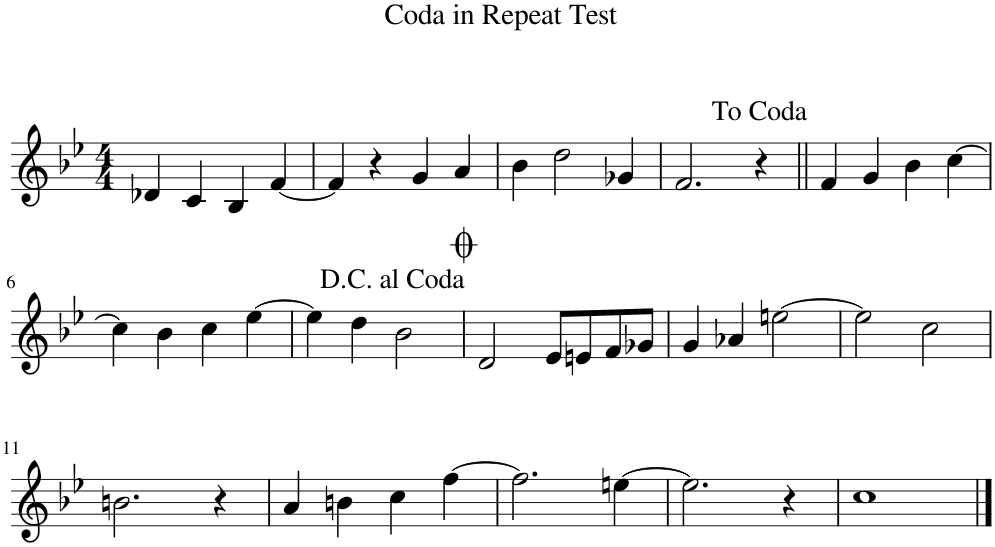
**kern
*part1
*staff1
*I"Voice
*clefG2
*Trd5c9
*k[b-e-]
*M4/4
=1
4d-X/
4c/
4B-/
[4f/
=2
4f/]
4r
4g/
4a/
=3
4b-\
2dd\
4g-X/
=4
2.f/
4r
=5||
4f/
4g/
4b-\
[4cc\
!!LO:LB:g=z
=6
4cc\]
4b-\
4cc\
[4ee-\
=7
4ee-\]
4dd\
2b-\
=8
2d/
8e-/L
8en/
8f/
8g-X/J
=9
4g/
4a-X/
[2een\
=10
2ee\]
2cc\
!!LO:LB:g=z
=11
2.bn\
4r
=12
4a/
4bn\
4cc\
[4ff\
=13
2.ff\]
[4een\
=14
2.ee\]
4r
=15
1cc
==
*-
